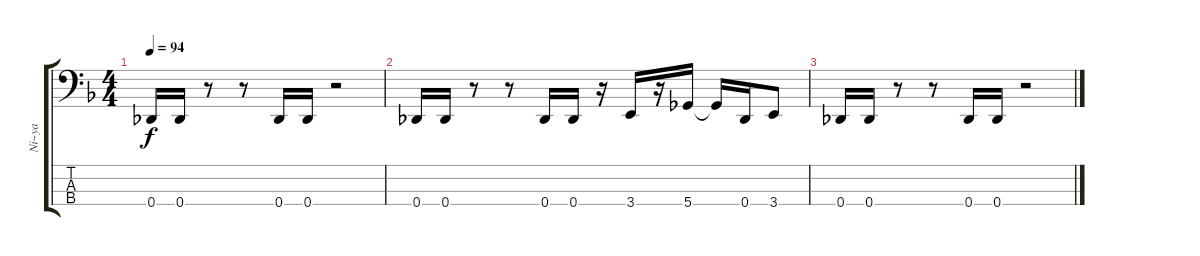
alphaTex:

\track ("Ni~ya" "Ni~ya") {instrument electricbasspick}
\staff {score tabs}
\tuning (Gb2 Db2 Ab1 Db1) {hide}
\ts (4 4)
\tempo 94
\clef f4
\ks f
0.4.16{dy f} 0.4.16 r.8 r.8 0.4.16 0.4.16 r.2 |
0.4.16 0.4.16 r.8 r.8 0.4.16 0.4.16 r.16 3.4.16 r.16 5.4.16 5.4{t}.16 0.4.16 3.4.8 |
0.4.16 0.4.16 r.8 r.8 0.4.16 0.4.16 r.2
